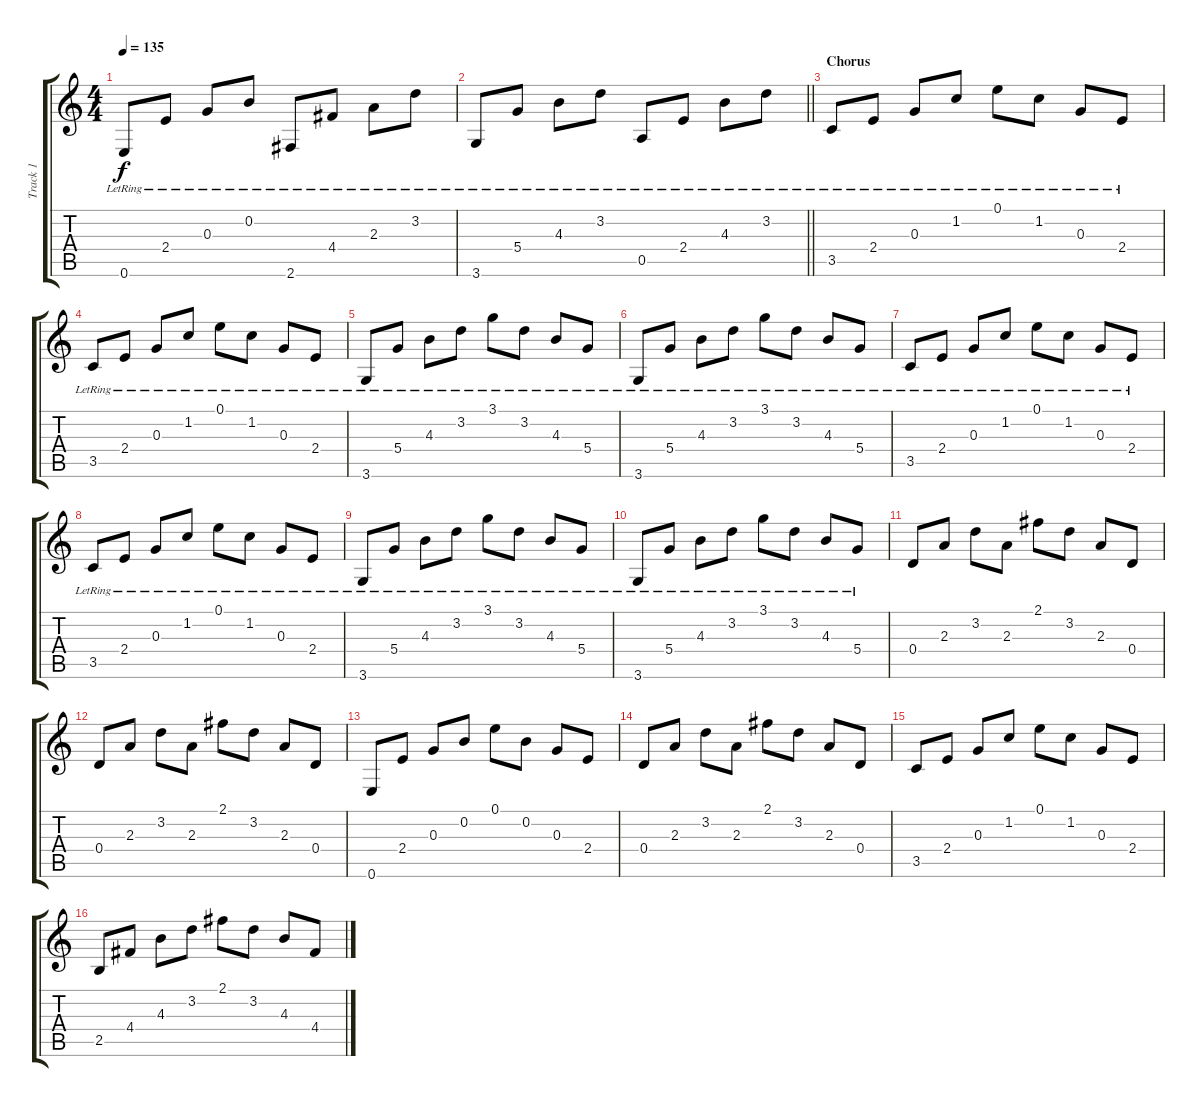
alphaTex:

\track ("Track 1" "Track 1") {instrument electricguitarjazz}
\staff {score tabs}
\tuning (E4 B3 G3 D3 A2 E2) {hide}
\ts (4 4)
\tempo 135
\clef g2
\ks c
0.6{lr}.8{dy f volume 11} 2.4{lr}.8 0.3{lr}.8 0.2{lr}.8 2.6{lr}.8 4.4{lr}.8 2.3{lr}.8 3.2{lr}.8 |
\barLineRight lightlight
3.6{lr}.8 5.4{lr}.8 4.3{lr}.8 3.2{lr}.8 0.5{lr}.8 2.4{lr}.8 4.3{lr}.8 3.2{lr}.8 |
\section ("" "Chorus")
3.5{lr}.8{volume 11} 2.4{lr}.8 0.3{lr}.8 1.2{lr}.8 0.1{lr}.8 1.2{lr}.8 0.3{lr}.8 2.4{lr}.8 |
3.5{lr}.8 2.4{lr}.8 0.3{lr}.8 1.2{lr}.8 0.1{lr}.8 1.2{lr}.8 0.3{lr}.8 2.4{lr}.8 |
3.6{lr}.8 5.4{lr}.8 4.3{lr}.8 3.2{lr}.8 3.1{lr}.8 3.2{lr}.8 4.3{lr}.8 5.4{lr}.8 |
3.6{lr}.8 5.4{lr}.8 4.3{lr}.8 3.2{lr}.8 3.1{lr}.8 3.2{lr}.8 4.3{lr}.8 5.4{lr}.8 |
3.5{lr}.8 2.4{lr}.8 0.3{lr}.8 1.2{lr}.8 0.1{lr}.8 1.2{lr}.8 0.3{lr}.8 2.4{lr}.8 |
3.5{lr}.8 2.4{lr}.8 0.3{lr}.8 1.2{lr}.8 0.1{lr}.8 1.2{lr}.8 0.3{lr}.8 2.4{lr}.8 |
3.6{lr}.8 5.4{lr}.8 4.3{lr}.8 3.2{lr}.8 3.1{lr}.8 3.2{lr}.8 4.3{lr}.8 5.4{lr}.8 |
3.6{lr}.8 5.4{lr}.8 4.3{lr}.8 3.2{lr}.8 3.1{lr}.8 3.2{lr}.8 4.3{lr}.8 5.4{lr}.8 |
0.4.8 2.3.8 3.2.8 2.3.8 2.1.8 3.2.8 2.3.8 0.4.8 |
0.4.8 2.3.8 3.2.8 2.3.8 2.1.8 3.2.8 2.3.8 0.4.8 |
0.6.8 2.4.8 0.3.8 0.2.8 0.1.8 0.2.8 0.3.8 2.4.8 |
0.4.8 2.3.8 3.2.8 2.3.8 2.1.8 3.2.8 2.3.8 0.4.8 |
3.5.8 2.4.8 0.3.8 1.2.8 0.1.8 1.2.8 0.3.8 2.4.8 |
2.5.8 4.4.8 4.3.8 3.2.8 2.1.8 3.2.8 4.3.8 4.4.8
